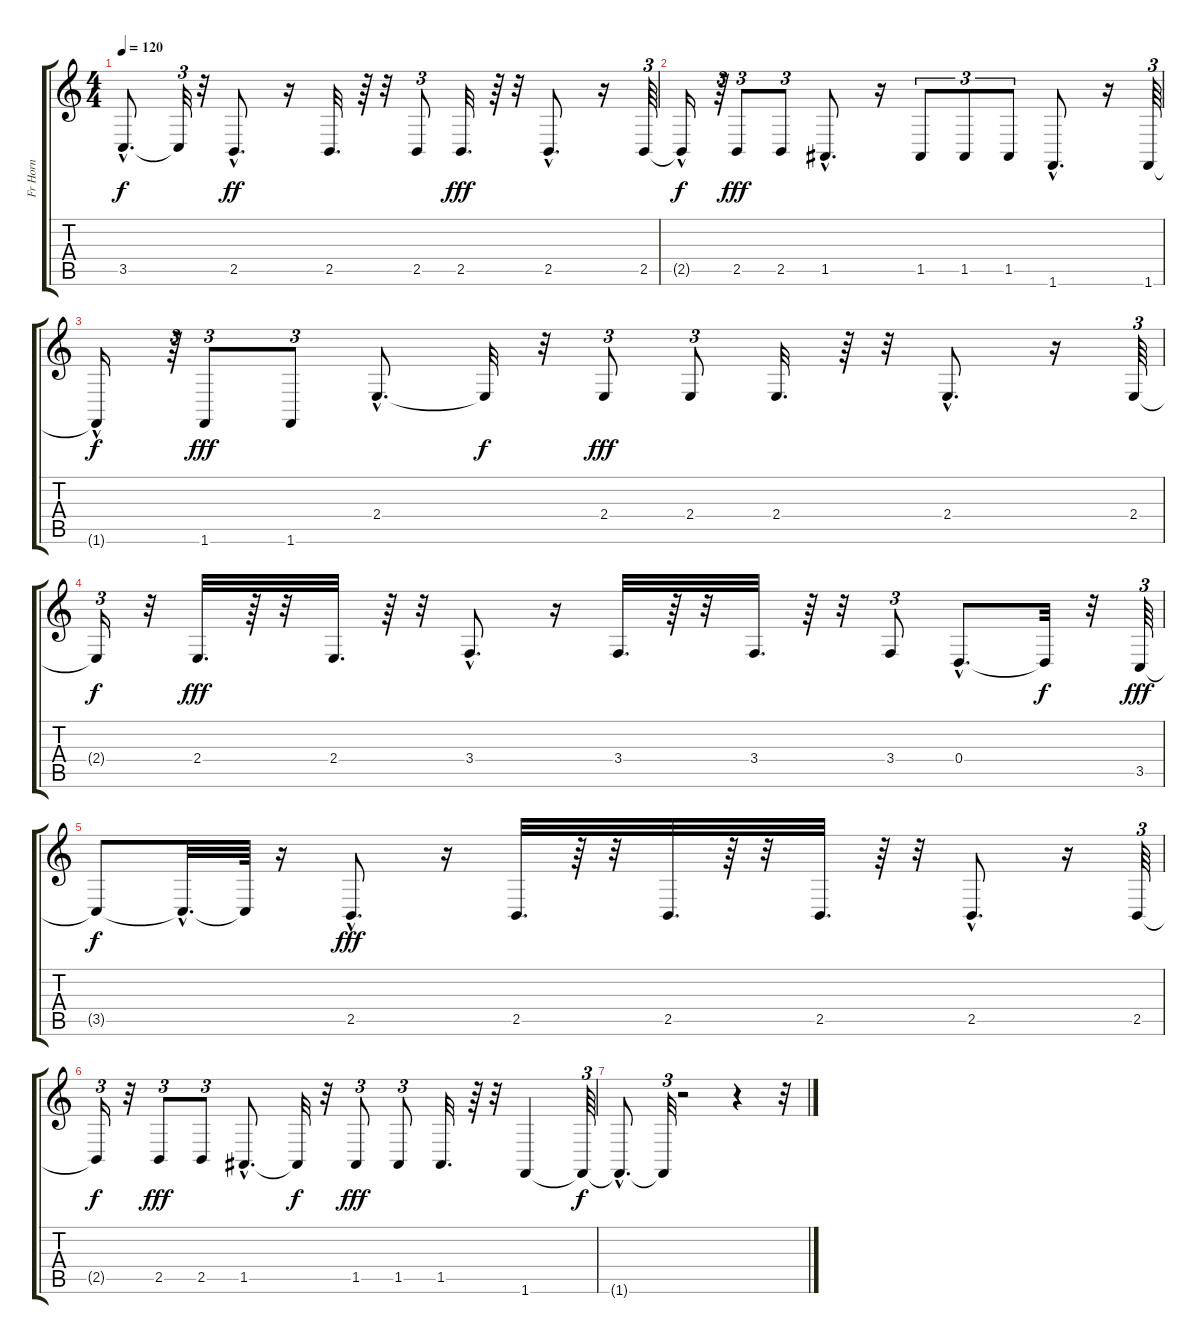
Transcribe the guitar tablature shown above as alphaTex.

\track ("Fr Horn" "Fr Horn") {instrument frenchhorn}
\staff {score tabs}
\tuning (E4 B3 G3 D3 A2 E2) {hide}
\ts (4 4)
\tempo 120
\clef g2
\ks c
3.5{hac t}.8{d dy f} 3.5{t}.32{tu (3 2)} r.32 2.5{hac}.8{d dy ff} r.16 2.5.32{d} r.64 r.32 2.5.8{tu (3 2)} 2.5.32{d dy fff} r.64 r.32 2.5{hac}.8{d} r.16 2.5.64{tu (3 2)} |
2.5{hac t}.16{dy f} r.64{tu (3 2)} 2.5.8{tu (3 2) dy fff} 2.5.8{tu (3 2)} 1.5{hac}.8{d} r.16 1.5.8{tu (3 2)} 1.5.8{tu (3 2)} 1.5.8{tu (3 2)} 1.6{hac}.8{d} r.16 1.6.64{tu (3 2)} |
1.6{hac t}.16{dy f} r.64{tu (3 2)} 1.6.8{tu (3 2) dy fff} 1.6.8{tu (3 2)} 2.4{hac}.8{d} 2.4{t}.32{dy f} r.32 2.4.8{tu (3 2) dy fff} 2.4.8{tu (3 2)} 2.4.32{d} r.64 r.32 2.4{hac}.8{d} r.16 2.4.64{tu (3 2)} |
2.4{t}.16{tu (3 2) dy f} r.32 2.4.32{d dy fff} r.64 r.32 2.4.32{d} r.64 r.32 3.4{hac}.8{d} r.16 3.4.32{d} r.64 r.32 3.4.32{d} r.64 r.32 3.4.8{tu (3 2)} 0.4{hac}.8{d} 0.4{t}.32{dy f} r.32 3.5.64{tu (3 2) dy fff} |
3.5{t}.8{dy f} 3.5{hac t}.32{d} 3.5{t}.64 r.16 2.5{hac}.8{d dy fff} r.16 2.5.32{d} r.64 r.32 2.5.32{d} r.64 r.32 2.5.32{d} r.64 r.32 2.5{hac}.8{d} r.16 2.5.64{tu (3 2)} |
2.5{t}.16{tu (3 2) dy f} r.32 2.5.8{tu (3 2) dy fff} 2.5.8{tu (3 2)} 1.5{hac}.8{d} 1.5{t}.32{dy f} r.32 1.5.8{tu (3 2) dy fff} 1.5.8{tu (3 2)} 1.5.32{d} r.64 r.32 1.6.4 1.6{t}.64{tu (3 2) dy f} |
1.6{hac t}.8{d} 1.6{t}.32{tu (3 2)} r.2 r.4 r.32
